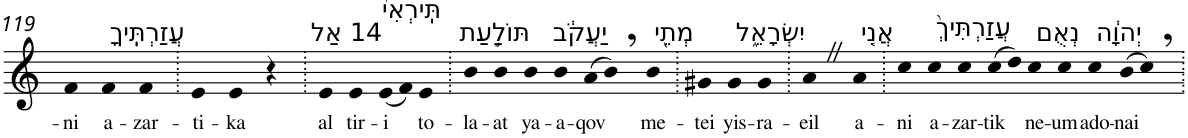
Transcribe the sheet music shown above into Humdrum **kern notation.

**kern	**text
*part1	*part1
*staff1	*staff1
*I"Piano	*
*I'Pno	*
!!LO:PB:g=z
*clefG2	*
*k[]	*
=119	=119
!	!LO:LY:b
4f	-ni
!LO:TX:a:t=עֲזַרְתִּֽיךָ	!
!	!LO:LY:b
4f	a-
!	!LO:LY:b
4f	-zar-
=120.	=120.
!	!LO:LY:b
4e	-ti-
!	!LO:LY:b
4e	-ka
4r	.
=121.	=121.
!LO:TX:a:t=14 אַל	!
!	!LO:LY:b
4e	al
!LO:TX:a:t=תִּֽירְאִי֙	!
!	!LO:LY:b
4e	tir-
!	!LO:LY:b
(8e	-i
8f)	.
!LO:TX:a:t=תּוֹלַ֣עַת	!
!	!LO:LY:b
4e	to-
=122.	=122.
!	!LO:LY:b
4b	-la-
!	!LO:LY:b
4b	-at
!LO:TX:a:t=יַעֲקֹ֔ב	!
!	!LO:LY:b
4b	ya-
!	!LO:LY:b
4b	-a-
!	!LO:LY:b
(8a	-qov
8b,)	.
!LO:TX:a:t=מְתֵ֖י	!
!	!LO:LY:b
4b	me-
=123.	=123.
!	!LO:LY:b
4g#X	-tei
!LO:TX:a:t=יִשְׂרָאֵ֑ל	!
!	!LO:LY:b
4g#	yis-
!	!LO:LY:b
4g#	-ra-
=124.	=124.
!	!LO:LY:b
4aZ	-eil
!LO:TX:a:t=אֲנִ֤י	!
!	!LO:LY:b
4a	a-
=125.	=125.
!	!LO:LY:b
4cc	-ni
!LO:TX:a:t=עֲזַרְתִּיךְ֙	!
!	!LO:LY:b
4cc	a-
!	!LO:LY:b
4cc	-zar-
!	!LO:LY:b
(8cc	-tik
8dd)	.
!LO:TX:a:t=נְאֻם	!
!	!LO:LY:b
4cc	ne-
!	!LO:LY:b
4cc	-um
!LO:TX:a:t=יְהוָ֔ה	!
!	!LO:LY:b
4cc	ado-
!	!LO:LY:b
(8b	-nai
8cc,)	.
=.	=.
*-	*-
